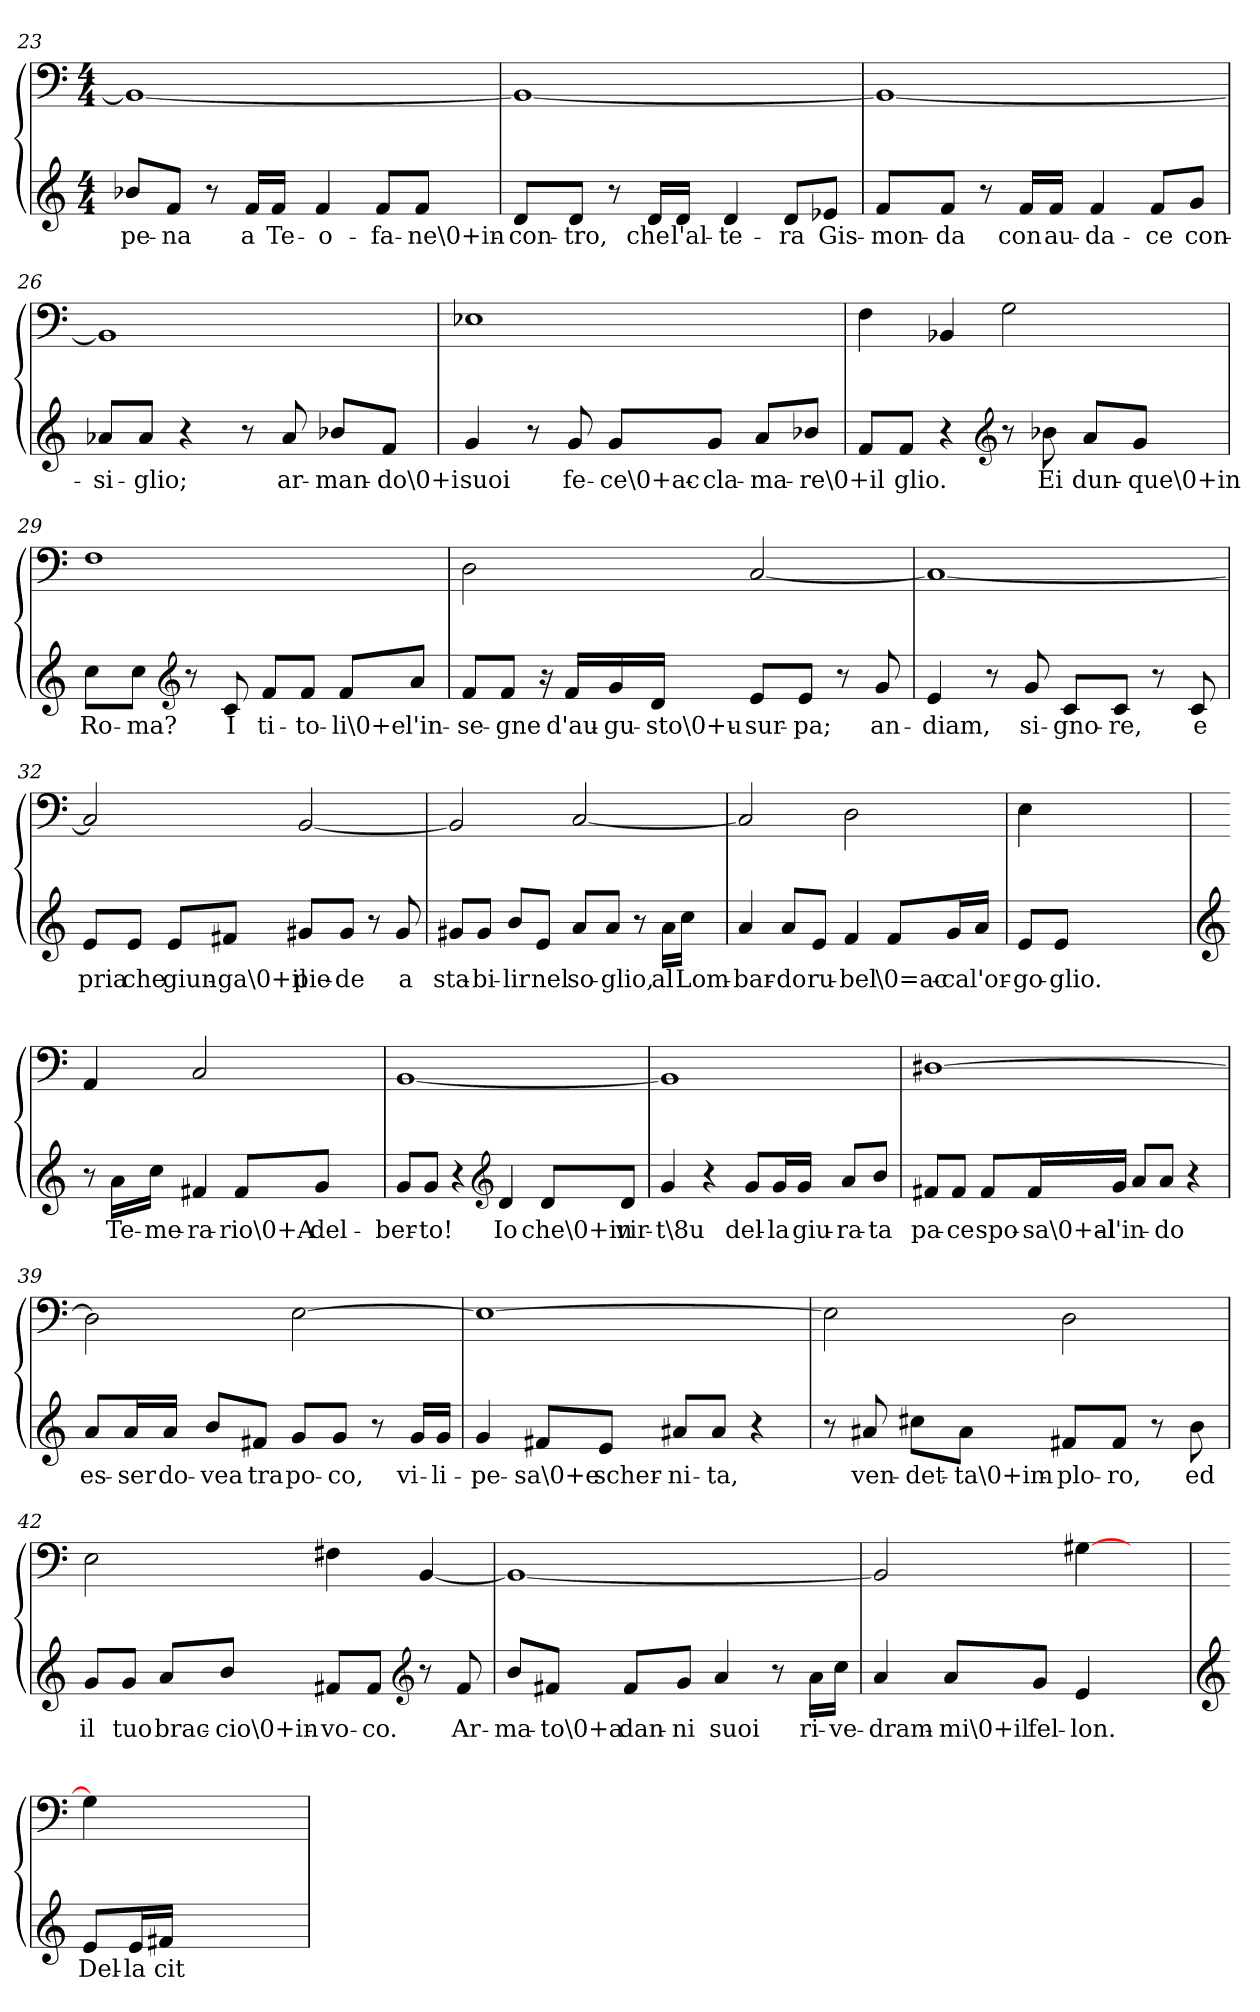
**kern	**text	**kern
*part1	*part1	*part1
*staff2	*staff2	*staff1
*clefG2	*	*clefF4
*k[]	*	*k[]
*C:	*	*C:
*M4/4	*	*M4/4
=23	=23	=23
8b-X/L	pe-	1BB-/_
8f/J	-na	.
8r	.	.
16f/LL	a	.
16f/JJ	Te-	.
4f/	-o-	.
8f/L	-fa-	.
8f/J	-ne\0+in-	.
=24	=24	=24
8d/L	-con-	1BB-/_
8d/J	-tro,	.
8r	.	.
16d/LL	che	.
16d/JJ	l'al-	.
4d/	-te-	.
8d/L	-ra	.
8e-X/J	Gis-	.
=25	=25	=25
8f/L	-mon-	1BB-/_
8f/J	-da	.
8r	.	.
16f/LL	con	.
16f/JJ	au-	.
4f/	-da-	.
8f/L	-ce	.
8g/J	con-	.
=26	=26	=26
8a-X/L	-si-	1BB-/]
8a-/J	-glio;	.
4r	.	.
8r	.	.
8a-/	ar-	.
8b-X/L	-man-	.
8f/J	-do\0+i	.
=27	=27	=27
4g/	suoi	1E-X\
8r	.	.
8g/	fe-	.
8g/L	-ce\0+ac-	.
8g/J	-cla-	.
8a/L	-ma-	.
8b-X/J	-re\0+il	.
=28	=28	=28
8f/L	.	4F\
8f/J	glio.	.
4r	.	4BB-X/
*clefG2	*	*
8r	.	2G\
8b-X\	Ei	.
8a/L	dun-	.
8g/J	-que\0+in	.
=29	=29	=29
8cc\L	Ro-	1F\
8cc\J	-ma?	.
*clefG2	*	*
8r	.	.
8c/	I	.
8f/L	ti-	.
8f/J	-to-	.
8f/L	-li\0+e	.
8a/J	l'in-	.
=30	=30	=30
8f/L	-se-	2D\
8f/J	-gne	.
16r	.	.
16f/LL	d'au-	.
16g/	-gu-	.
16d/JJ	-sto\0+u-	.
8e/L	-sur-	[2C/
8e/J	-pa;	.
8r	.	.
8g/	an-	.
=31	=31	=31
4e/	-diam,	1C/_
8r	.	.
8g/	si-	.
8c/L	-gno-	.
8c/J	-re,	.
8r	.	.
8c/	e	.
=32	=32	=32
8e/L	pria	2C/]
8e/J	che	.
8e/L	giun-	.
8f#X/J	-ga\0+il	.
8g#X/L	pie-	[2BB/
8g#/J	-de	.
8r	.	.
8g#/	a	.
=33	=33	=33
8g#X/L	sta-	2BB/]
8g#/J	-bi-	.
8b/L	-lir	.
8e/J	nel	.
8a/L	so-	[2C/
8a/J	-glio,	.
8r	.	.
16a\LL	al	.
16cc\JJ	Lom-	.
=34	=34	=34
4a/	-bar-	2C/]
8a/L	-do	.
8e/J	ru-	.
4f/	-bel	2D\
8f/L	\0=ac-	.
16g/L	-ca	.
16a/JJ	l'or-	.
=35	=35	=35
8e/L	-go-	4E\
8e/J	-glio.	.
2ryy	.	2ryy
4ryy	.	4ryy
=	=	=
*clefG2	*	*
8r	.	4AA/
16a\LL	Te-	.
16cc\JJ	-me-	.
4f#X/	-ra-	2C/
8f#/L	-rio\0+A-	.
8g/J	-del-	.
4ryy	.	4ryy
=36	=36	=36
8g/L	-ber-	[1BB/
8g/J	-to!	.
4r	.	.
*clefG2	*	*
4d/	Io	.
8d/L	che\0+in	.
8d/J	vir-	.
=37	=37	=37
4g/	-t\8u	1BB/]
4r	.	.
8g/L	del-	.
16g/L	-la	.
16g/JJ	giu-	.
8a/L	-ra-	.
8b/J	-ta	.
=38	=38	=38
8f#X/L	pa-	[1D#X\
8f#/J	-ce	.
8f#/L	spo-	.
16f#/L	-sa\0+al-	.
16g/JJ	-l'in-	.
8a/L	.	.
8a/J	-do	.
4r	.	.
=39	=39	=39
8a/L	es-	2D#\]
16a/L	-ser	.
16a/JJ	do-	.
8b/L	-vea	.
8f#X/J	tra	.
8g/L	po-	[2E\
8g/J	-co,	.
8r	.	.
16g/LL	vi-	.
16g/JJ	-li-	.
=40	=40	=40
4g/	-pe-	1E\_
8f#X/L	-sa\0+e	.
8e/J	scher-	.
8a#X/L	-ni-	.
8a#/J	-ta,	.
4r	.	.
=41	=41	=41
8r	.	2E\]
8a#X/	ven-	.
8cc#X\L	-det-	.
8a#\J	-ta\0+im-	.
8f#X/L	-plo-	2D\
8f#/J	-ro,	.
8r	.	.
8b\	ed	.
=42	=42	=42
8g/L	il	2E\
8g/J	tuo	.
8a/L	brac-	.
8b/J	-cio\0+in-	.
8f#X/L	-vo-	4F#X\
8f#/J	-co.	.
*clefG2	*	*
8r	.	[4BB/
8f#/	Ar-	.
=43	=43	=43
8b/L	-ma-	1BB/_
8f#X/J	-to\0+a	.
8f#/L	dan-	.
8g/J	-ni	.
4a/	suoi	.
8r	.	.
16a\LL	ri-	.
16cc\JJ	-ve-	.
=44	=44	=44
4a/	-dram-	2BB/]
8a/L	-mi\0+il	.
8g/J	fel-	.
4e/	-lon.	[4G#X\
4ryy	.	4ryy
=	=	=
*clefG2	*	*
8e/L	Del-	4G#\]
16e/L	-la	.
16f#X/JJ	cit-	.
2ryy	.	2ryy
4ryy	.	4ryy
=	=	=
*-	*-	*-
